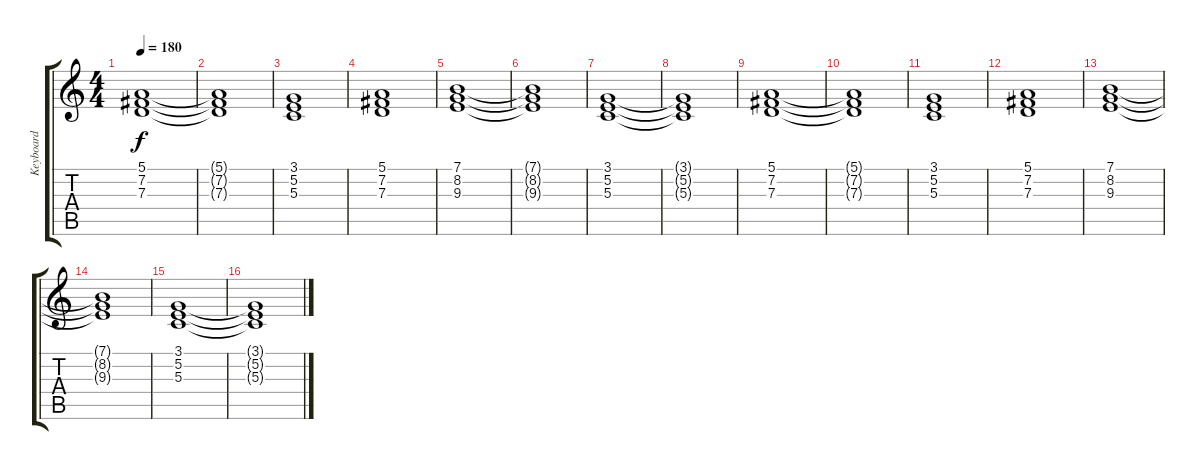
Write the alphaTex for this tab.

\track ("Keyboard" "Keyboard") {instrument choiraahs}
\staff {score tabs}
\tuning (E4 B3 G3 D3 A2 E2) {hide}
\ts (4 4)
\tempo 180
\clef g2
\ks c
(5.1 7.2 7.3).1{dy f} |
(5.1{t} 7.2{t} 7.3{t}).1 |
(3.1 5.2 5.3).1 |
(5.1 7.2 7.3).1 |
(7.1 8.2 9.3).1 |
(7.1{t} 8.2{t} 9.3{t}).1 |
(3.1 5.2 5.3).1 |
(3.1{t} 5.2{t} 5.3{t}).1 |
(5.1 7.2 7.3).1 |
(5.1{t} 7.2{t} 7.3{t}).1 |
(3.1 5.2 5.3).1 |
(5.1 7.2 7.3).1 |
(7.1 8.2 9.3).1 |
(7.1{t} 8.2{t} 9.3{t}).1 |
(3.1 5.2 5.3).1 |
(3.1{t} 5.2{t} 5.3{t}).1
